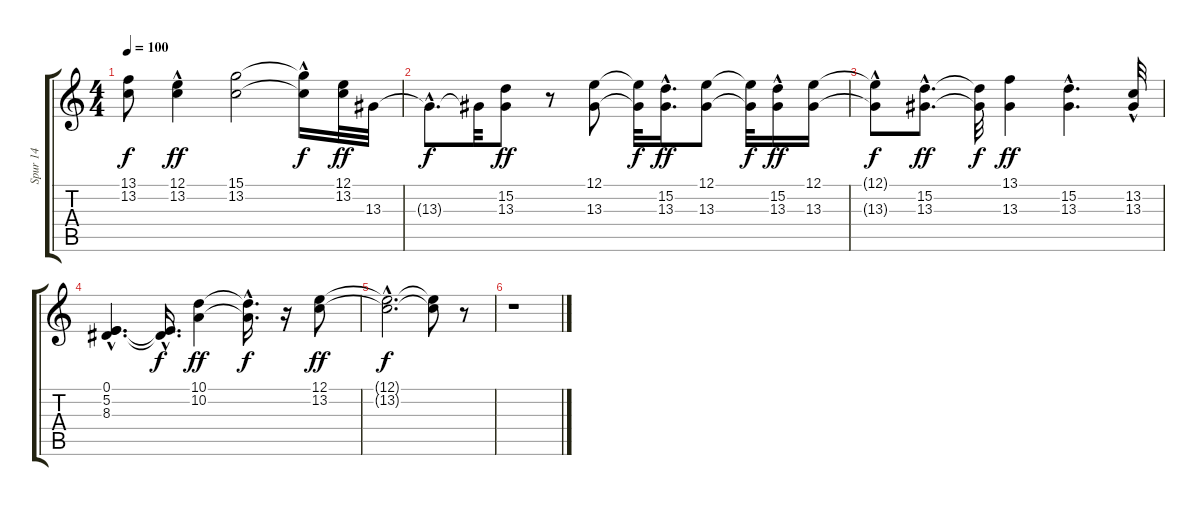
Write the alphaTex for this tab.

\track ("Spur 14" "Spur 14") {instrument applause}
\staff {score tabs}
\tuning (E4 B3 G3 D3 A2 E2) {hide}
\ts (4 4)
\tempo 100
\clef g2
\ks c
(13.1{t} 13.2{t}).8{dy f} (12.1 13.2{hac}).4{dy ff volume 5} (15.1 13.2).2 (15.1{hac t} 13.2{hac t}).16{dy f} (12.1 13.2).32{dy ff} 13.3.32{volume 5} |
13.3{hac t}.8{d dy f} 13.3{t}.32 (15.2 13.3).8{dy ff} r.8 (12.1 13.3).8 (12.1{t} 13.3{t}).32{dy f} (15.2{hac} 13.3{hac}).16{d dy ff volume 5} (12.1 13.3).8 (12.1{t} 13.3{t}).32{dy f} (15.2{hac} 13.3{hac}).16{dy ff volume 4} (12.1 13.3).16 |
(12.1{t} 13.3{hac t}).8{dy f} (15.2{hac} 13.3{hac}).8{d dy ff} (15.2{t} 13.3{t}).32{dy f} (13.1 13.3).4{dy ff} (15.2{hac} 13.3{hac}).4{d volume 4} (13.2{hac} 13.3).32{volume 4} |
(0.1 5.2{hac} 8.3{hac}).4{d} (5.2{hac t} 8.3{t}).16{d dy f} (10.1 10.2).4{dy ff volume 3} (10.1{hac t} 10.2{hac t}).16{d dy f} r.16 (12.1 13.2).8{dy ff volume 3} |
(12.1{hac t} 13.2{hac t}).2{d dy f} (12.1{t} 13.2{t}).8 r.8 |
r.1
